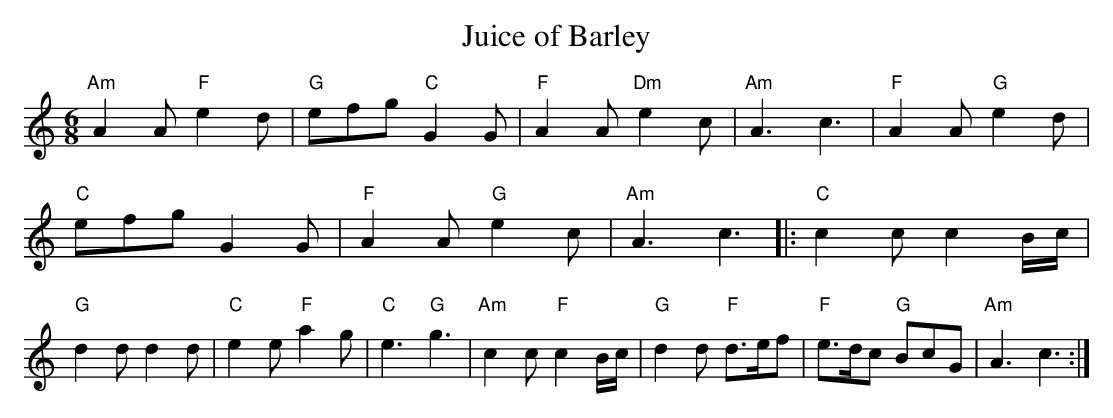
X:1
T:Juice of Barley
M:6/8
L:1/8
K:Am
"Am"A2A "F"e2d | "G"efg "C"G2G | "F"A2A "Dm"e2c | "Am"A3 c3 | \
"F"A2A "G"e2d | "C"efg G2G | "F"A2A "G"e2c | "Am"A3 c3 |: \
"C"c2c c2B/2c/2 | "G" d2d d2d | "C"e2e "F"a2g | "C"e3 "G"g3 | \
"Am"c2c "F"c2B/2c/2 | "G"d2d "F"d>ef | "F"e>dc "G"BcG | "Am"A3 c3 :|
